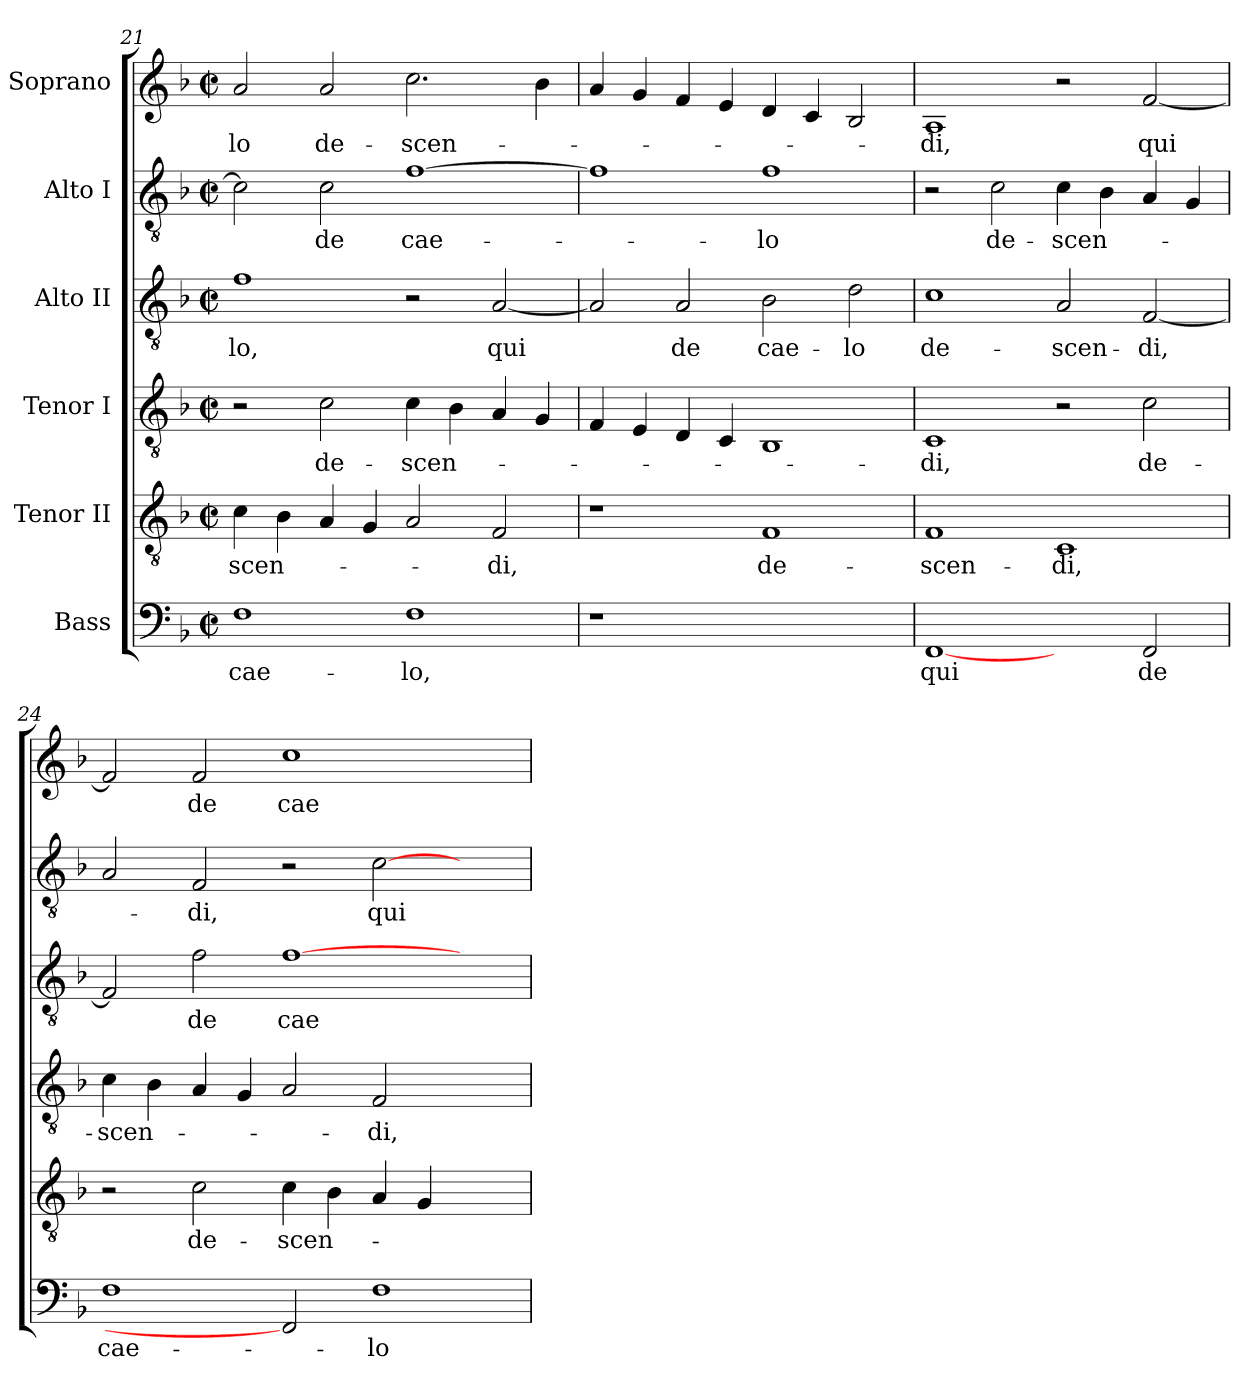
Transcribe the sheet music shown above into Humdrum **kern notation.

**kern	**text	**kern	**text	**kern	**text	**kern	**text	**kern	**text	**kern	**text
*part6	*part6	*part5	*part5	*part4	*part4	*part3	*part3	*part2	*part2	*part1	*part1
*staff6	*staff6	*staff5	*staff5	*staff4	*staff4	*staff3	*staff3	*staff2	*staff2	*staff1	*staff1
*I"Bass	*	*I"Tenor II	*	*I"Tenor I	*	*I"Alto II	*	*I"Alto I	*	*I"Soprano	*
!!LO:LB:g=z
*clefF4	*	*clefGv2	*	*clefGv2	*	*clefGv2	*	*clefGv2	*	*clefG2	*
*k[b-]	*	*k[b-]	*	*k[b-]	*	*k[b-]	*	*k[b-]	*	*k[b-]	*
*F:	*	*F:	*	*F:	*	*F:	*	*F:	*	*F:	*
*M2/2	*	*M2/2	*	*M2/2	*	*M2/2	*	*M2/2	*	*M2/2	*
*met(c|)	*	*met(c|)	*	*met(c|)	*	*met(c|)	*	*met(c|)	*	*met(c|)	*
=21	=21	=21	=21	=21	=21	=21	=21	=21	=21	=21	=21
!	!LO:LY:b:color=#000000	!	!	!	!	!	!	!	!	!	!
!	!	!	!LO:LY:b:color=#000000	!	!	!	!	!	!	!	!
!	!	!	!	!	!	!	!LO:LY:b:color=#000000	!	!	!	!
!	!	!	!	!	!	!	!	!	!	!	!LO:LY:b:color=#000000
1Fi	cae-	4ci\	-scen-	2r	.	1fi	-lo,	2ci\]	.	2ai/	-lo
.	.	4B-i\	.	.	.	.	.	.	.	.	.
!	!	!	!	!	!LO:LY:b:color=#000000	!	!	!	!	!	!
!	!	!	!	!	!	!	!	!	!LO:LY:b:color=#000000	!	!
!	!	!	!	!	!	!	!	!	!	!	!LO:LY:b:color=#000000
.	.	4Ai/	.	2ci\	de-	.	.	2ci\	de	2ai/	de-
.	.	4Gi/	.	.	.	.	.	.	.	.	.
!	!LO:LY:b:color=#000000	!	!	!	!	!	!	!	!	!	!
!	!	!	!	!	!LO:LY:b:color=#000000	!	!	!	!	!	!
!	!	!	!	!	!	!	!	!	!LO:LY:b:color=#000000	!	!
!	!	!	!	!	!	!	!	!	!	!	!LO:LY:b:color=#000000
1Fi	-lo,	2Ai/	.	4ci\	-scen-	2r	.	[>1fi	cae-	2.cci\	-scen-
.	.	.	.	4B-i\	.	.	.	.	.	.	.
!	!	!	!LO:LY:b:color=#000000	!	!	!	!	!	!	!	!
!	!	!	!	!	!	!	!LO:LY:b:color=#000000	!	!	!	!
.	.	2Fi/	-di,	4Ai/	.	[<2Ai/	qui	.	.	.	.
.	.	.	.	4Gi/	.	.	.	.	.	4b-i\	.
=22	=22	=22	=22	=22	=22	=22	=22	=22	=22	=22	=22
!LO:N:vis=1	!	!	!	!	!	!	!	!	!	!	!
1r	.	1r	.	4Fi/	.	2Ai/]	.	1fi]	.	4ai/	.
.	.	.	.	4Ei/	.	.	.	.	.	4gi/	.
!	!	!	!	!	!	!	!LO:LY:b:color=#000000	!	!	!	!
.	.	.	.	4Di/	.	2Ai/	de	.	.	4fi/	.
.	.	.	.	4Ci/	.	.	.	.	.	4ei/	.
!	!	!	!LO:LY:b:color=#000000	!	!	!	!	!	!	!	!
!	!	!	!	!	!	!	!LO:LY:b:color=#000000	!	!	!	!
!	!	!	!	!	!	!	!	!	!LO:LY:b:color=#000000	!	!
1ryy	.	1Fi	de-	1BB-i	.	2B-i\	cae-	1fi	-lo	4di/	.
.	.	.	.	.	.	.	.	.	.	4ci/	.
!	!	!	!	!	!	!	!LO:LY:b:color=#000000	!	!	!	!
.	.	.	.	.	.	2di\	-lo	.	.	2B-i/	.
=23	=23	=23	=23	=23	=23	=23	=23	=23	=23	=23	=23
!	!LO:LY:b:color=#000000	!	!	!	!	!	!	!	!	!	!
!	!	!	!LO:LY:b:color=#000000	!	!	!	!	!	!	!	!
!	!	!	!	!	!LO:LY:b:color=#000000	!	!	!	!	!	!
!	!	!	!	!	!	!	!LO:LY:b:color=#000000	!	!	!	!
!	!	!	!	!	!	!	!	!	!	!	!LO:LY:b:color=#000000
[1FFi	qui	1Fi	-scen-	1Ci	-di,	1ci	de-	2r	.	1Ai	-di,
!	!	!	!	!	!	!	!	!	!LO:LY:b:color=#000000	!	!
.	.	.	.	.	.	.	.	2ci\	de-	.	.
!	!	!	!LO:LY:b:color=#000000	!	!	!	!	!	!	!	!
!	!	!	!	!	!	!	!LO:LY:b:color=#000000	!	!	!	!
!	!	!	!	!	!	!	!	!	!LO:LY:b:color=#000000	!	!
2ryy	.	1Ci	-di,	2r	.	2Ai/	-scen-	4ci\	-scen-	2r	.
.	.	.	.	.	.	.	.	4B-i\	.	.	.
!	!LO:LY:b:color=#000000	!	!	!	!	!	!	!	!	!	!
!	!	!	!	!	!LO:LY:b:color=#000000	!	!	!	!	!	!
!	!	!	!	!	!	!	!LO:LY:b:color=#000000	!	!	!	!
!	!	!	!	!	!	!	!	!	!	!	!LO:LY:b:color=#000000
2FFi/	de	.	.	2ci\	de-	[<2Fi/	-di,	4Ai/	.	[<2fi/	qui
.	.	.	.	.	.	.	.	4Gi/	.	.	.
=24	=24	=24	=24	=24	=24	=24	=24	=24	=24	=24	=24
!	!LO:LY:b:color=#000000	!	!	!	!	!	!	!	!	!	!
!	!	!	!	!	!LO:LY:b:color=#000000	!	!	!	!	!	!
1Fi	cae-	2r	.	4ci\	-scen-	2Fi/]	.	2Ai/	.	2fi/]	.
.	.	.	.	4B-i\	.	.	.	.	.	.	.
!	!	!	!LO:LY:b:color=#000000	!	!	!	!	!	!	!	!
!	!	!	!	!	!	!	!LO:LY:b:color=#000000	!	!	!	!
!	!	!	!	!	!	!	!	!	!LO:LY:b:color=#000000	!	!
!	!	!	!	!	!	!	!	!	!	!	!LO:LY:b:color=#000000
.	.	2ci\	de-	4Ai/	.	2fi\	de	2Fi/	-di,	2fi/	de
.	.	.	.	4Gi/	.	.	.	.	.	.	.
!	!	!	!LO:LY:b:color=#000000	!	!	!	!	!	!	!	!
!	!	!	!	!	!	!	!LO:LY:b:color=#000000	!	!	!	!
!	!	!	!	!	!	!	!	!	!	!	!LO:LY:b:color=#000000
2FFi]	.	4ci\	-scen-	2Ai/	.	[>1fi	cae-	2r	.	1cci	cae-
.	.	4B-i\	.	.	.	.	.	.	.	.	.
!	!LO:LY:b:color=#000000	!	!	!	!	!	!	!	!	!	!
!	!	!	!	!	!LO:LY:b:color=#000000	!	!	!	!	!	!
!	!	!	!	!	!	!	!	!	!LO:LY:b:color=#000000	!	!
1Fi	-lo	4Ai/	.	2Fi/	-di,	.	.	[>2ci\	qui	.	.
.	.	4Gi/	.	.	.	.	.	.	.	.	.
.	.	2ryy	.	2ryy	.	2ryy	.	2ryy	.	2ryy	.
=	=	=	=	=	=	=	=	=	=	=	=
*-	*-	*-	*-	*-	*-	*-	*-	*-	*-	*-	*-
